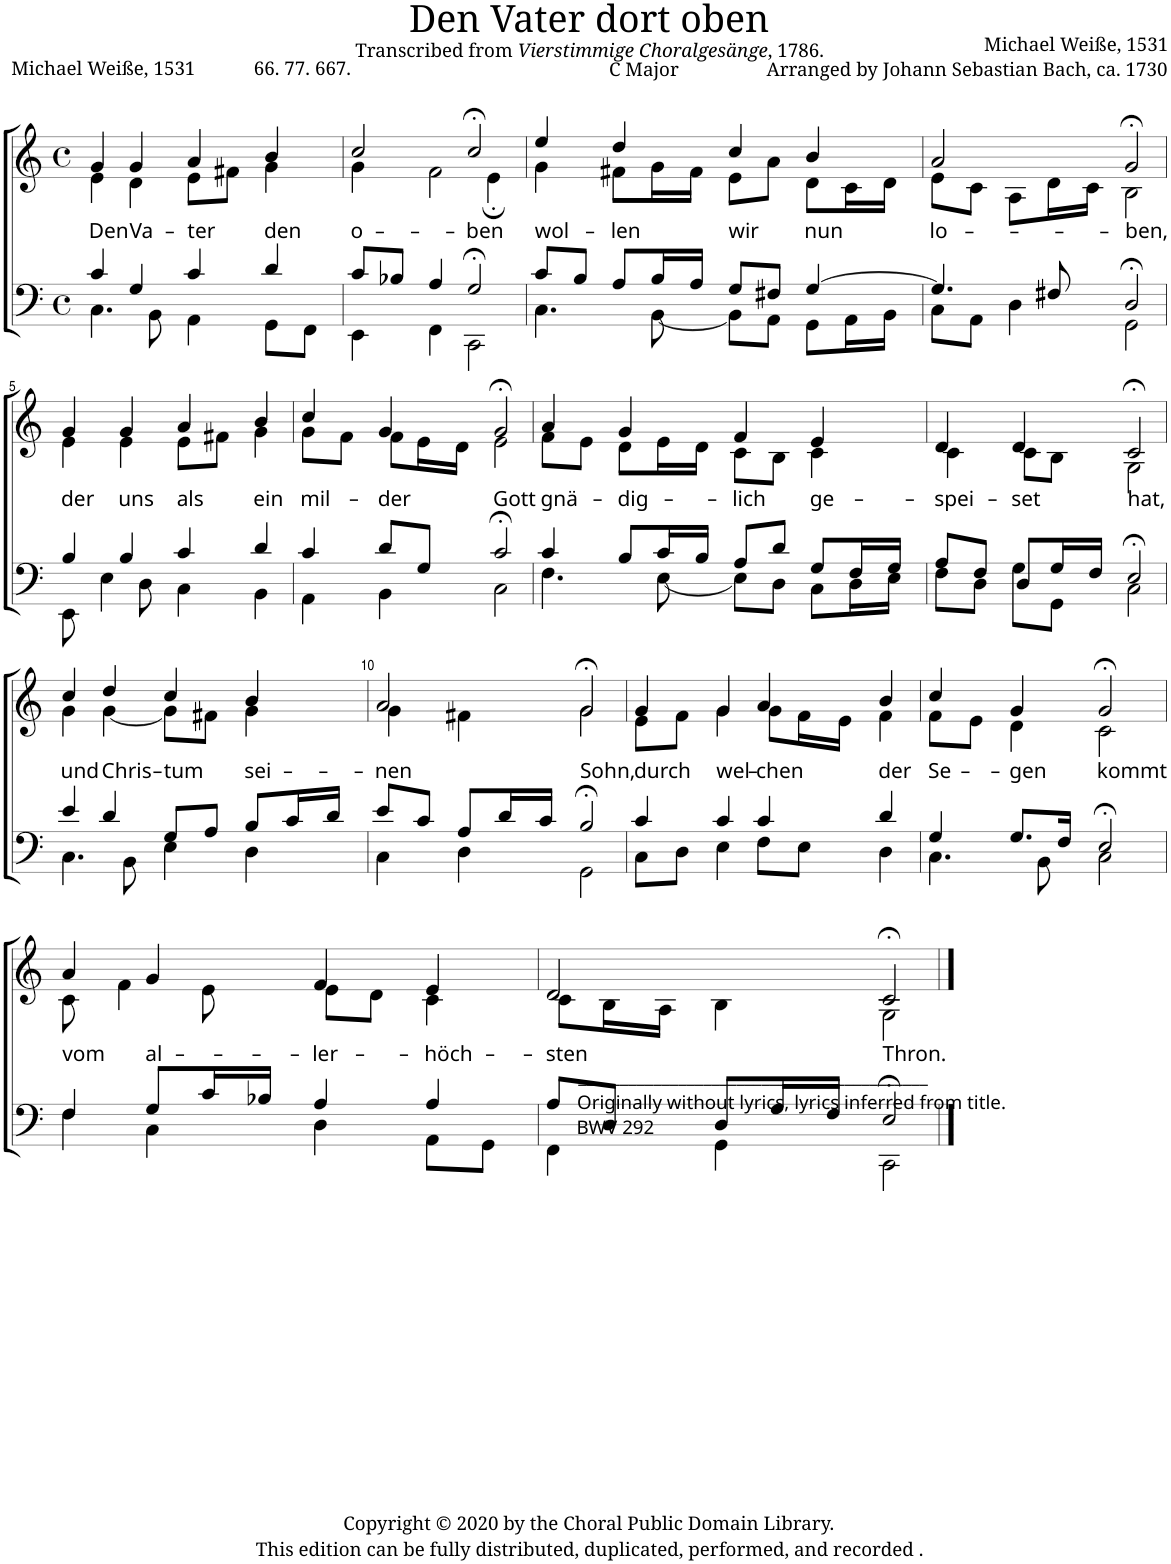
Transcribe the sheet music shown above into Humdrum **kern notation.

**kern	**kern	**text
*part2	*part1	*part1
*staff2	*staff1	*staff1
*I"Bass	*I"Soprano	*
*clefF4	*clefG2	*
*k[]	*k[]	*
*M4/4	*M4/4	*
*met(c)	*met(c)	*
=1	=1	=1
*^	*	*
!	!	!	!LO:LY:b
*	*	*^	*
4c/	4.C\	4g/	4e\	Den
!	!	!	!	!LO:LY:b
4G/	.	4g/	4d\	Va-
.	8BB\	.	.	.
!	!	!	!	!LO:LY:b
4c/	4AA\	4a/	8e\L	-ter
.	.	.	8f#X\J	.
!	!	!	!	!LO:LY:b
4d/	8GG\L	4b/	4g\	den
.	8FF\J	.	.	.
=2	=2	=2	=2	=2
!	!	!	!	!LO:LY:b
8c/L	4EE\	2cc/	4g\	o-
8B-X/J	.	.	.	.
4A/	4FF\	.	2f\	.
!	!	!	!	!LO:LY:b
2G;</	2CC\	2cc;</	.	-ben
.	.	.	4e;\	.
=3	=3	=3	=3	=3
!	!	!	!	!LO:LY:b
8c/L	4.C\	4ee/	4g\	wol-
8B/J	.	.	.	.
!	!	!	!	!LO:LY:b
8A/L	.	4dd/	8f#X\L	-len
16B/L	[8BB\	.	16g\L	.
16A/JJ	.	.	16f#\JJ	.
!	!	!	!	!LO:LY:b
8G/L	8BB\L]	4cc/	8e\L	wir
8F#X/J	8AA\J	.	8a\J	.
!	!	!	!	!LO:LY:b
[4G/	8GG\L	4b/	8d\L	nun
.	16AA\L	.	16c\L	.
.	16BB\JJ	.	16d\JJ	.
=4	=4	=4	=4	=4
!	!	!	!	!LO:LY:b
4.G/]	8C\L	2a/	8e\L	lo-
.	8AA\J	.	8c\J	.
.	4D\	.	8A\L	.
8F#X/	.	.	16d\L	.
.	.	.	16c\JJ	.
!	!	!	!	!LO:LY:b
2D;</	2GG\	2g;</	2B\	-ben,
!!LO:LB:g=z	!!
=5	=5	=5	=5	=5
!	!	!	!	!LO:LY:b
4B/	8EE\	4g/	4e\	der
.	4E\	.	.	.
!	!	!	!	!LO:LY:b
4B/	.	4g/	4e\	uns
.	8D\	.	.	.
!	!	!	!	!LO:LY:b
4c/	4C\	4a/	8e\L	als
.	.	.	8f#X\J	.
!	!	!	!	!LO:LY:b
4d/	4BB\	4b/	4g\	ein
=6	=6	=6	=6	=6
!	!	!	!	!LO:LY:b
4c/	4AA\	4cc/	8g\L	mil-
.	.	.	8f\J	.
!	!	!	!	!LO:LY:b
8d/L	4BB\	4g/	8f\L	-der
8G/J	.	.	16e\L	.
.	.	.	16d\JJ	.
!	!	!	!	!LO:LY:b
2c;</	2C\	2g;</	2e\	Gott
=7	=7	=7	=7	=7
!	!	!	!	!LO:LY:b
4c/	4.F\	4a/	8f\L	gnä-
.	.	.	8e\J	.
!	!	!	!	!LO:LY:b
8B/L	.	4g/	8d\L	-dig-
16c/L	[8E\	.	16e\L	.
16B/JJ	.	.	16d\JJ	.
!	!	!	!	!LO:LY:b
8A/L	8E\L]	4f/	8c\L	-lich
8d/J	8D\J	.	8B\J	.
!	!	!	!	!LO:LY:b
8G/L	8C\L	4e/	4c\	ge-
16F/L	16D\L	.	.	.
16G/JJ	16E\JJ	.	.	.
=8	=8	=8	=8	=8
!	!	!	!	!LO:LY:b
8A/L	8F\L	4d/	4c\	-spei-
8F/J	8D\J	.	.	.
!	!	!	!	!LO:LY:b
8D/L	8G\L	4d/	8c\L	-set
16G/L	8GG\J	.	8B\J	.
16F/JJ	.	.	.	.
!	!	!	!	!LO:LY:b
2E;</	2C\	2c;</	2G\	hat,
!!LO:LB:g=z	!!
=9	=9	=9	=9	=9
!	!	!	!	!LO:LY:b
4e/	4.C\	4cc/	4g\	und
!	!	!	!	!LO:LY:b
4d/	.	4dd/	[4g\	Chris-
.	8BB\	.	.	.
!	!	!	!	!LO:LY:b
8G/L	4E\	4cc/	8g\L]	-tum
8A/J	.	.	8f#X\J	.
!	!	!	!	!LO:LY:b
8B/L	4D\	4b/	4g\	sei-
16c/L	.	.	.	.
16d/JJ	.	.	.	.
=10	=10	=10	=10	=10
!	!	!	!	!LO:LY:b
8e/L	4C\	2a/	4g\	-nen
8c/J	.	.	.	.
8A/L	4D\	.	4f#X\	.
16d/L	.	.	.	.
16c/JJ	.	.	.	.
!	!	!	!	!LO:LY:b
2B;</	2GG\	2g;</	2g\	Sohn,
=11	=11	=11	=11	=11
!LO:TX:b:t=__________________________________________	!	!	!	!
!LO:TX:b:t=Originally without lyrics, lyrics inferred from title.	!	!	!	!
!LO:TX:b:t=BWV 292	!	!	!	!
!	!	!	!	!LO:LY:b
4c/	8C\L	4g/	8e\L	durch
.	8D\J	.	8f\J	.
!	!	!	!	!LO:LY:b
4c/	4E\	4g/	4g\	wel-
!	!	!	!	!LO:LY:b
4c/	8F\L	4a/	8g\L	-chen
.	8E\J	.	16f\L	.
.	.	.	16e\JJ	.
!	!	!	!	!LO:LY:b
4d/	4D\	4b/	4f\	der
=12	=12	=12	=12	=12
!	!	!	!	!LO:LY:b
4G/	4.C\	4cc/	8f\L	Se-
.	.	.	8e\J	.
!	!	!	!	!LO:LY:b
8.G/L	.	4g/	4d\	-gen
.	8BB\	.	.	.
16F/Jk	.	.	.	.
!	!	!	!	!LO:LY:b
2E;</	2C\	2g;</	2c\	kommt
!!LO:LB:g=z	!!
=13	=13	=13	=13	=13
!	!	!	!	!LO:LY:b
4F/	4F\	4a/	8c\	vom
.	.	.	4f\	.
!	!	!	!	!LO:LY:b
8G/L	4C\	4g/	.	al-
16c/L	.	.	8e\	.
16B-X/JJ	.	.	.	.
!	!	!	!	!LO:LY:b
4A/	4D\	4f/	8e\L	-ler-
.	.	.	8d\J	.
!	!	!	!	!LO:LY:b
4A/	8AA\L	4e/	4c\	-höch-
.	8GG\J	.	.	.
=14	=14	=14	=14	=14
!	!	!	!	!LO:LY:b
8A/L	4FF\	2d/	8c\L	-sten
8D/J	.	.	16B\L	.
.	.	.	16A\JJ	.
8D/L	4GG\	.	4B\	.
16G/L	.	.	.	.
16F/JJ	.	.	.	.
!	!	!	!	!LO:LY:b
2E;</	2CC\	2c;</	2G\	Thron.
*v	*v	*	*	*
*	*v	*v	*
==	==	==
*-	*-	*-
